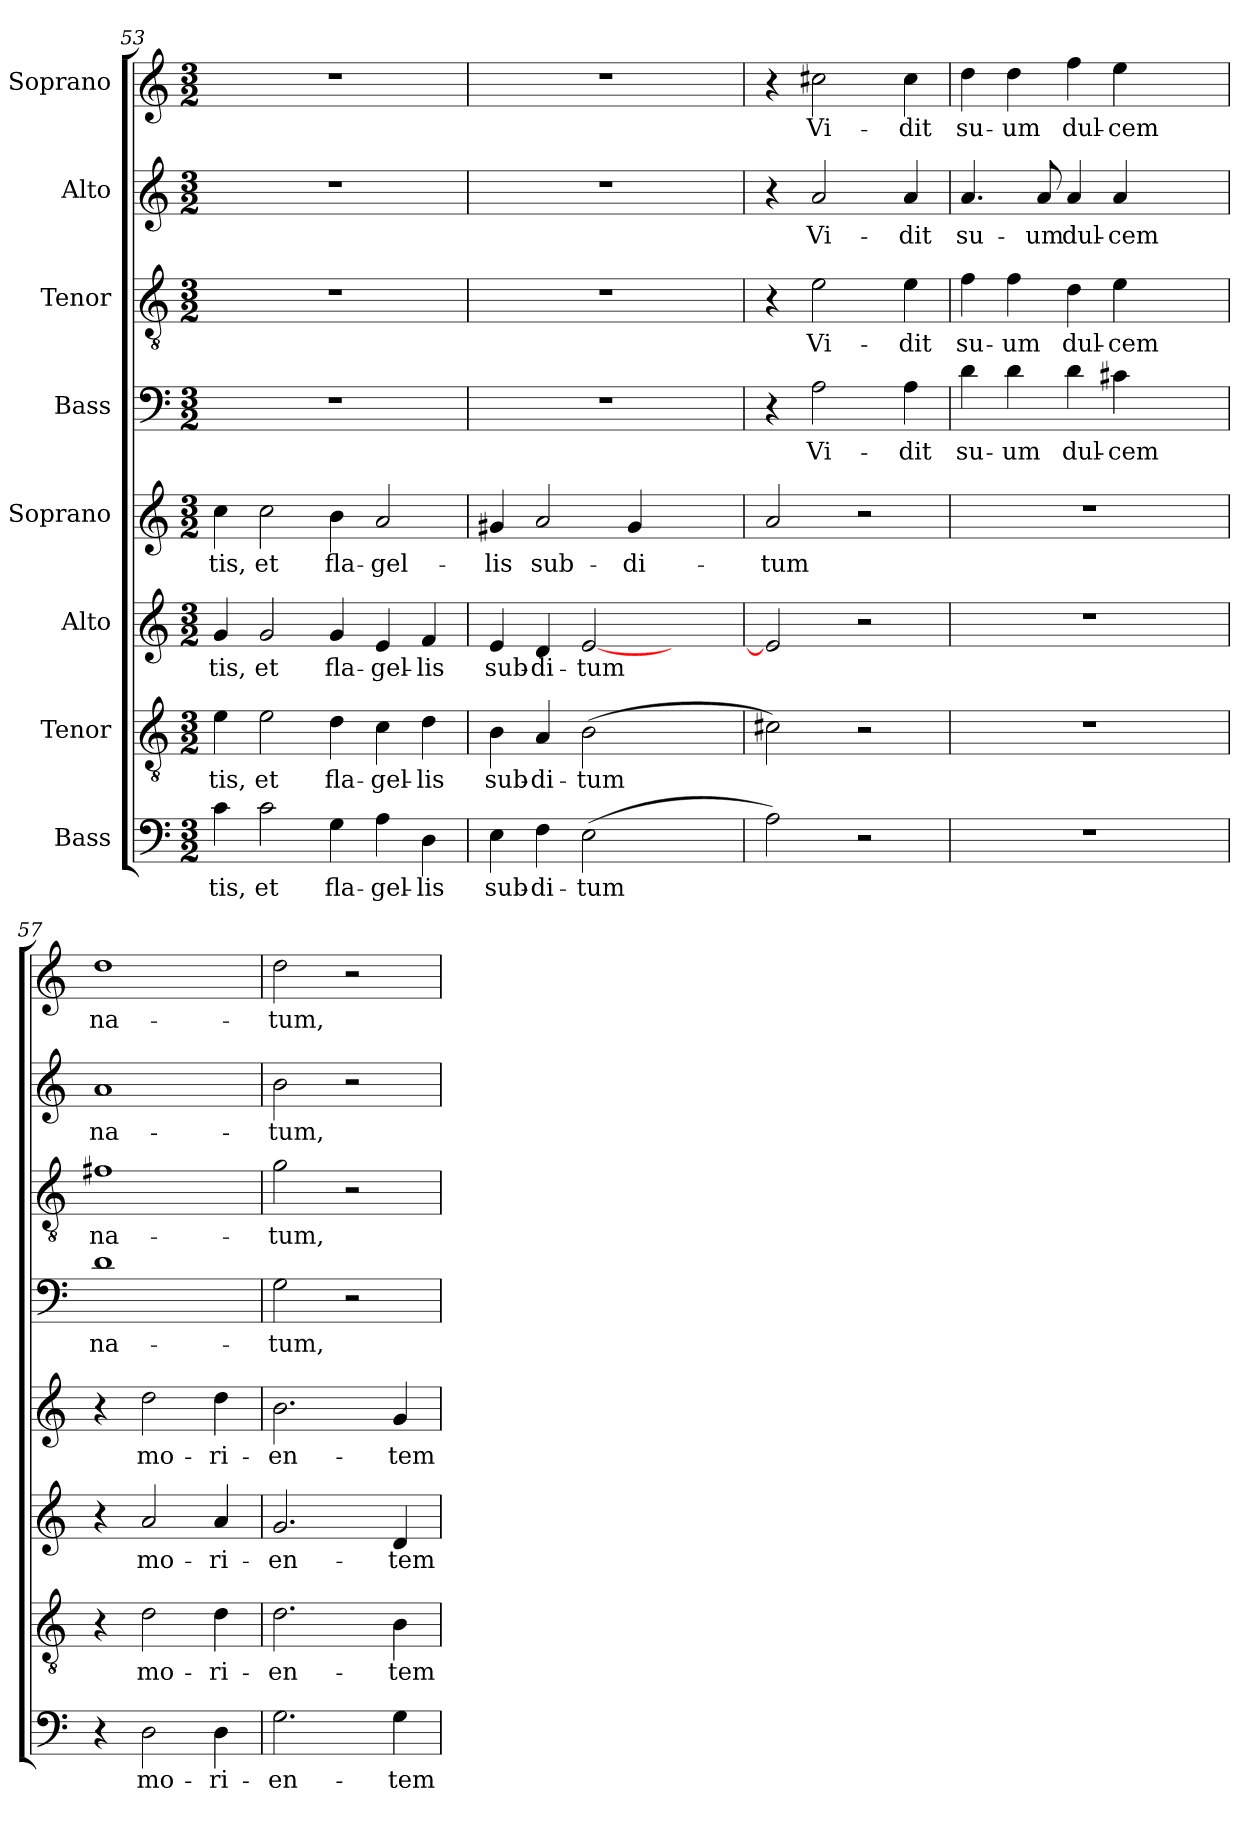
**kern	**text	**kern	**text	**kern	**text	**kern	**text	**kern	**text	**kern	**text	**kern	**text	**kern	**text
*part8	*part8	*part7	*part7	*part6	*part6	*part5	*part5	*part4	*part4	*part3	*part3	*part2	*part2	*part1	*part1
*staff8	*staff8	*staff7	*staff7	*staff6	*staff6	*staff5	*staff5	*staff4	*staff4	*staff3	*staff3	*staff2	*staff2	*staff1	*staff1
*I"Bass	*	*I"Tenor	*	*I"Alto	*	*I"Soprano	*	*I"Bass	*	*I"Tenor	*	*I"Alto	*	*I"Soprano	*
*clefF4	*	*clefGv2	*	*clefG2	*	*clefG2	*	*clefF4	*	*clefGv2	*	*clefG2	*	*clefG2	*
*k[]	*	*k[]	*	*k[]	*	*k[]	*	*k[]	*	*k[]	*	*k[]	*	*k[]	*
*C:	*	*C:	*	*C:	*	*C:	*	*C:	*	*C:	*	*C:	*	*C:	*
*M3/2	*	*M3/2	*	*M3/2	*	*M3/2	*	*M3/2	*	*M3/2	*	*M3/2	*	*M3/2	*
=53	=53	=53	=53	=53	=53	=53	=53	=53	=53	=53	=53	=53	=53	=53	=53
4c\	tis,	4e\	tis,	4g/	-tis,	4cc\	-tis,	1.r	.	1.r	.	1.r	.	1.r	.
2c\	et	2e\	et	2g/	et	2cc\	et	.	.	.	.	.	.	.	.
4G\	-fla-	4d\	-fla-	4g/	fla-	4b\	fla-	.	.	.	.	.	.	.	.
4A\	-gel-	4c\	-gel-	4e/	-gel-	2a/	-gel-	.	.	.	.	.	.	.	.
4D\	-lis	4d\	-lis	4f/	-lis	.	.	.	.	.	.	.	.	.	.
=54	=54	=54	=54	=54	=54	=54	=54	=54	=54	=54	=54	=54	=54	=54	=54
4E\	sub-	4B\	sub-	4e/	sub-	4g#X/	-lis	1.r	.	1.r	.	1.r	.	1.r	.
4F\	-di-	4A/	-di-	4d/	-di-	2a/	sub-	.	.	.	.	.	.	.	.
(2E\	-tum	(2B\	-tum	[2e/	-tum	.	.	.	.	.	.	.	.	.	.
.	.	.	.	.	.	4g#/	-di-	.	.	.	.	.	.	.	.
2ryy	.	2ryy	.	2ryy	.	2ryy	.	.	.	.	.	.	.	.	.
=55	=55	=55	=55	=55	=55	=55	=55	=55	=55	=55	=55	=55	=55	=55	=55
2A\)	.	2c#X\)	.	2e/]	.	2a/	-tum	4r	.	4r	.	4r	.	4r	.
.	.	.	.	.	.	.	.	2A\	Vi-	2e\	Vi-	2a/	Vi-	2cc#X\	Vi-
2r	.	2r	.	2r	.	2r	.	.	.	.	.	.	.	.	.
.	.	.	.	.	.	.	.	4A\	-dit	4e\	-dit	4a/	-dit	4cc#\	-dit
=56	=56	=56	=56	=56	=56	=56	=56	=56	=56	=56	=56	=56	=56	=56	=56
1.r	.	1.r	.	1.r	.	1.r	.	4d\	-su-	4f\	su-	4.a/	su-	4dd\	su-
.	.	.	.	.	.	.	.	4d\	-um	4f\	-um	.	.	4dd\	-um
.	.	.	.	.	.	.	.	.	.	.	.	8a/	-um	.	.
.	.	.	.	.	.	.	.	4d\	-dul-	4d\	dul-	4a/	dul-	4ff\	dul-
.	.	.	.	.	.	.	.	4c#X\	cem	4e\	-cem	4a/	-cem	4ee\	-cem
.	.	.	.	.	.	.	.	2ryy	.	2ryy	.	2ryy	.	2ryy	.
=57	=57	=57	=57	=57	=57	=57	=57	=57	=57	=57	=57	=57	=57	=57	=57
4r	.	4r	.	4r	.	4r	.	1d	na-	1f#X	na-	1a	na-	1dd	na-
2D\	mo-	2d\	mo-	2a/	mo-	2dd\	mo-	.	.	.	.	.	.	.	.
4D\	-ri-	4d\	-ri-	4a/	-ri-	4dd\	-ri-	.	.	.	.	.	.	.	.
!!LO:LB:g=z
=58	=58	=58	=58	=58	=58	=58	=58	=58	=58	=58	=58	=58	=58	=58	=58
2.G\	-en-	2.d\	-en-	2.g/	-en-	2.b\	-en-	2G\	-tum,	2g\	-tum,	2b\	-tum,	2dd\	-tum,
.	.	.	.	.	.	.	.	2r	.	2r	.	2r	.	2r	.
4G\	-tem	4B\	-tem	4d/	-tem	4g/	-tem	.	.	.	.	.	.	.	.
=	=	=	=	=	=	=	=	=	=	=	=	=	=	=	=
*-	*-	*-	*-	*-	*-	*-	*-	*-	*-	*-	*-	*-	*-	*-	*-
